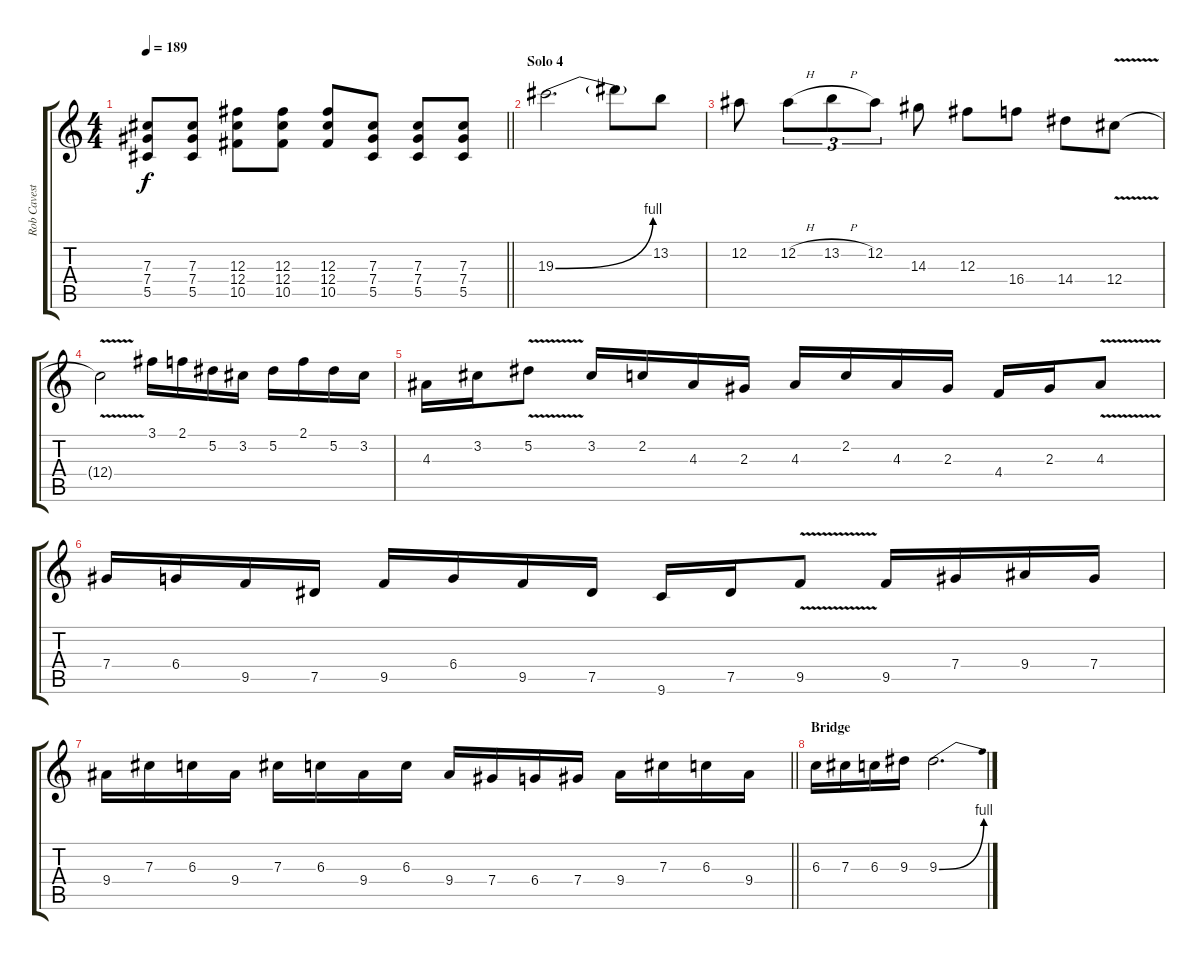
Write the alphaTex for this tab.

\track ("Rob Cavestany" "Rob Cavest") {instrument distortionguitar}
\staff {score tabs}
\tuning (Eb4 Bb3 Gb3 Db3 Ab2 Eb2) {hide}
\ts (4 4)
\tempo 189
\clef g2
\barLineRight lightlight
\ks c
(7.3 7.4 5.5).8{dy f} (7.3 7.4 5.5).8 (12.3 12.4 10.5).8 (12.3 12.4 10.5).8 (12.3 12.4 10.5).8 (7.3 7.4 5.5).8 (7.3 7.4 5.5).8 (7.3 7.4 5.5).8 |
\section ("" "Solo 4")
19.3{be (bend 0 0 60 4)}.2{d} 19.3{t}.8 13.2.8 |
12.2.8 12.2{h}.8{tu (3 2)} 13.2{h}.8{tu (3 2)} 12.2.8{tu (3 2)} 14.3.8 12.3.8 16.4.8 14.4.8 12.4{v}.8 |
12.4{t}.2 3.1.16 2.1.16 5.2.16 3.2.16 5.2.16 2.1.16 5.2.16 3.2.16 |
4.3.16 3.2.16 5.2{v}.8 3.2.16 2.2.16 4.3.16 2.3.16 4.3.16 2.2.16 4.3.16 2.3.16 4.4.16 2.3.16 4.3{v}.8 |
7.4.16 6.4.16 9.5.16 7.5.16 9.5.16 6.4.16 9.5.16 7.5.16 9.6.16 7.5.16 9.5{v}.8 9.5.16 7.4.16 9.4.16 7.4.16 |
\barLineRight lightlight
9.4.16 7.3.16 6.3.16 9.4.16 7.3.16 6.3.16 9.4.16 6.3.16 9.4.16 7.4.16 6.4.16 7.4.16 9.4.16 7.3.16 6.3.16 9.4.16 |
\section ("" "Bridge")
6.3.16 7.3.16 6.3.16 9.3.16 9.3{be (bend 0 0 60 4)}.2{d}
